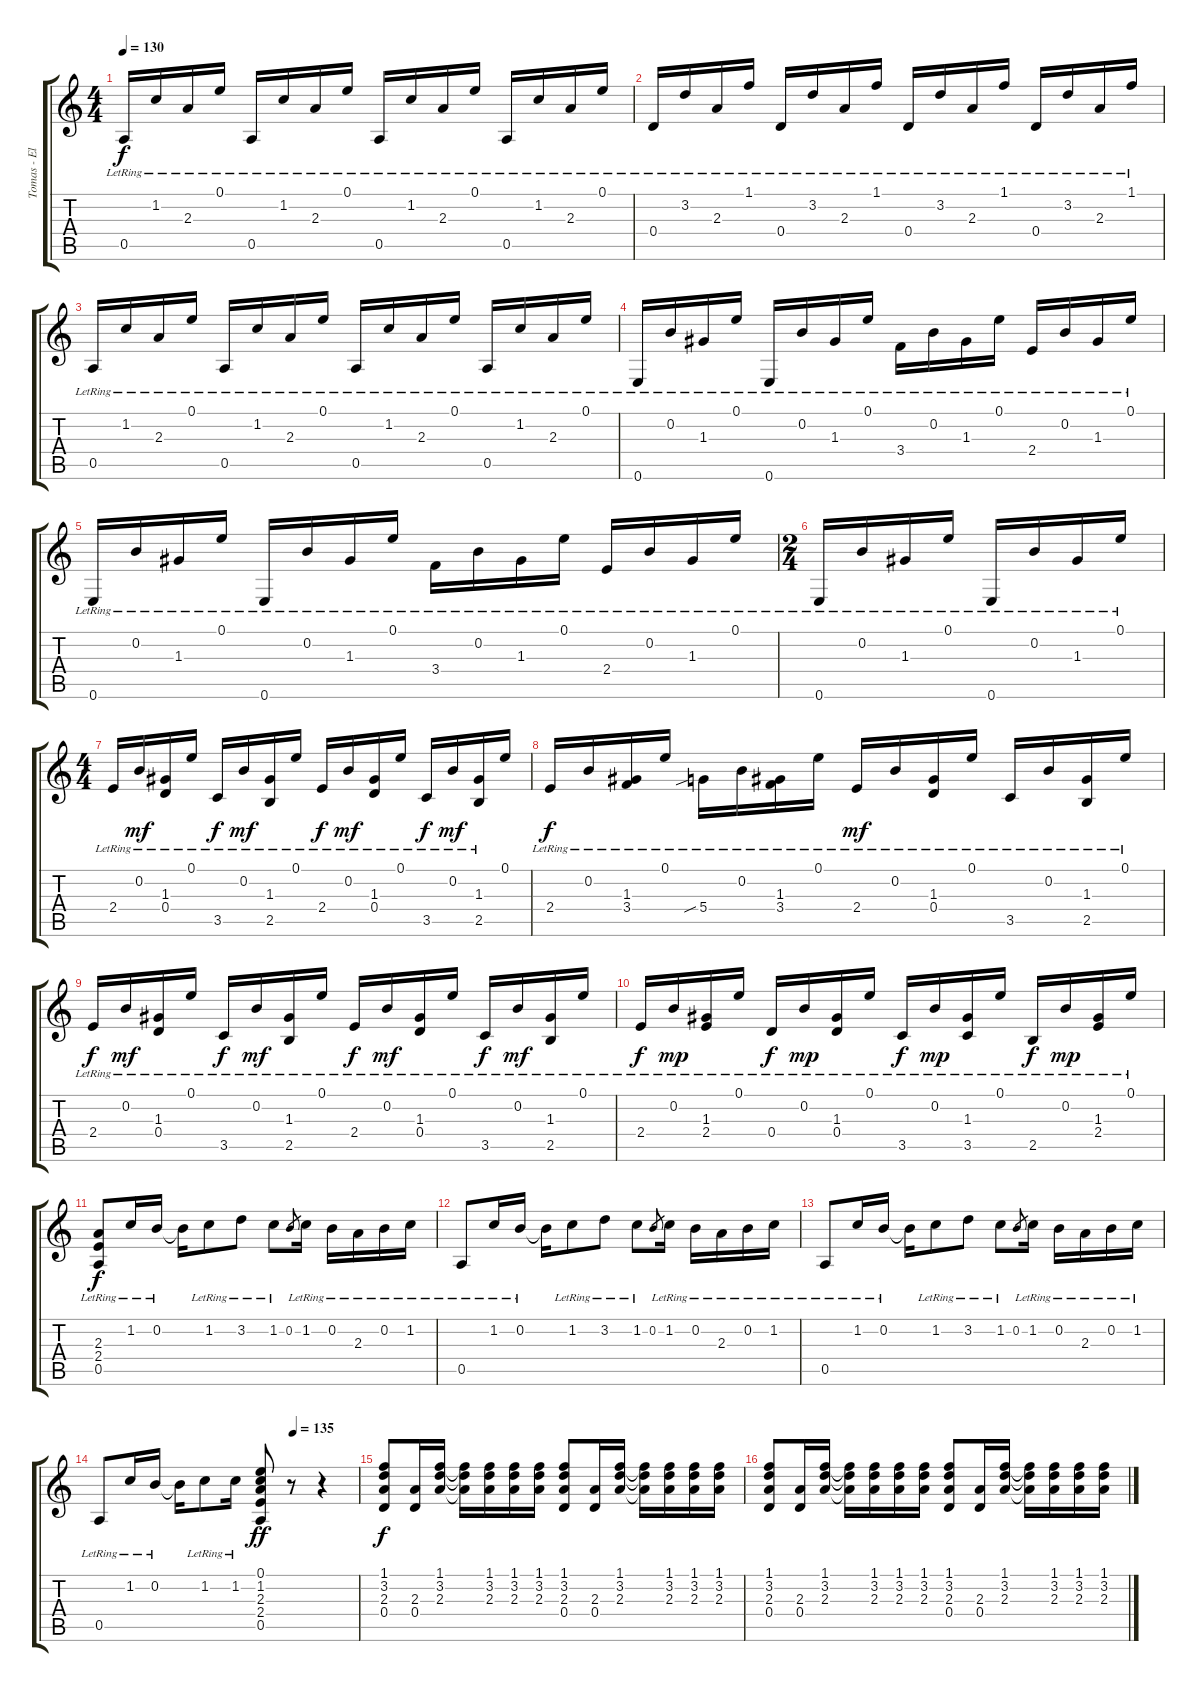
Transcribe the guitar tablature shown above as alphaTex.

\track ("Tomas - Elec. Guitar" "Tomas - El") {instrument electricguitarclean}
\staff {score tabs}
\tuning (E4 B3 G3 D3 A2 E2) {hide}
\ts (4 4)
\tempo 130
\clef g2
\ks c
0.5{lr}.16{dy f} 1.2{lr}.16 2.3{lr}.16 0.1{lr}.16 0.5{lr}.16 1.2{lr}.16 2.3{lr}.16 0.1{lr}.16 0.5{lr}.16 1.2{lr}.16 2.3{lr}.16 0.1{lr}.16 0.5{lr}.16 1.2{lr}.16 2.3{lr}.16 0.1{lr}.16 |
0.4{lr}.16 3.2{lr}.16 2.3{lr}.16 1.1{lr}.16 0.4{lr}.16 3.2{lr}.16 2.3{lr}.16 1.1{lr}.16 0.4{lr}.16 3.2{lr}.16 2.3{lr}.16 1.1{lr}.16 0.4{lr}.16 3.2{lr}.16 2.3{lr}.16 1.1{lr}.16 |
0.5{lr}.16 1.2{lr}.16 2.3{lr}.16 0.1{lr}.16 0.5{lr}.16 1.2{lr}.16 2.3{lr}.16 0.1{lr}.16 0.5{lr}.16 1.2{lr}.16 2.3{lr}.16 0.1{lr}.16 0.5{lr}.16 1.2{lr}.16 2.3{lr}.16 0.1{lr}.16 |
0.6{lr}.16 0.2{lr}.16 1.3{lr}.16 0.1{lr}.16 0.6{lr}.16 0.2{lr}.16 1.3{lr}.16 0.1{lr}.16 3.4{lr}.16 0.2{lr}.16 1.3{lr}.16 0.1{lr}.16 2.4{lr}.16 0.2{lr}.16 1.3{lr}.16 0.1{lr}.16 |
0.6{lr}.16 0.2{lr}.16 1.3{lr}.16 0.1{lr}.16 0.6{lr}.16 0.2{lr}.16 1.3{lr}.16 0.1{lr}.16 3.4{lr}.16 0.2{lr}.16 1.3{lr}.16 0.1{lr}.16 2.4{lr}.16 0.2{lr}.16 1.3{lr}.16 0.1{lr}.16 |
\ts (2 4)
0.6{lr}.16 0.2{lr}.16 1.3{lr}.16 0.1{lr}.16 0.6{lr}.16 0.2{lr}.16 1.3{lr}.16 0.1{lr}.16 |
\ts (4 4)
2.4{lr}.16 0.2{lr}.16{dy mf} (1.3{lr} 0.4{lr}).16 0.1{lr}.16 3.5{lr}.16{dy f} 0.2{lr}.16{dy mf} (1.3{lr} 2.5{lr}).16 0.1{lr}.16 2.4{lr}.16{dy f} 0.2{lr}.16{dy mf} (1.3{lr} 0.4{lr}).16 0.1{lr}.16 3.5{lr}.16{dy f} 0.2{lr}.16{dy mf} (1.3{lr} 2.5{lr}).16 0.1.16 |
2.4{lr}.16{dy f} 0.2{lr}.16 (1.3{lr} 3.4{lr}).16 0.1{lr}.16 5.4{sib lr}.16 0.2{lr}.16 (1.3{lr} 3.4{lr}).16 0.1{lr}.16 2.4{lr}.16{dy mf} 0.2{lr}.16 (1.3{lr} 0.4{lr}).16 0.1{lr}.16 3.5{lr}.16 0.2{lr}.16 (1.3 2.5{lr}).16 0.1{lr}.16 |
2.4{lr}.16{dy f} 0.2{lr}.16{dy mf} (1.3{lr} 0.4{lr}).16 0.1{lr}.16 3.5{lr}.16{dy f} 0.2{lr}.16{dy mf} (1.3{lr} 2.5{lr}).16 0.1{lr}.16 2.4{lr}.16{dy f} 0.2{lr}.16{dy mf} (1.3{lr} 0.4{lr}).16 0.1{lr}.16 3.5{lr}.16{dy f} 0.2{lr}.16{dy mf} (1.3{lr} 2.5{lr}).16 0.1{lr}.16 |
2.4{lr}.16{dy f} 0.2{lr}.16{dy mp} (1.3{lr} 2.4{lr}).16 0.1{lr}.16 0.4{lr}.16{dy f} 0.2{lr}.16{dy mp} (1.3{lr} 0.4{lr}).16 0.1{lr}.16 3.5{lr}.16{dy f} 0.2{lr}.16{dy mp} (1.3{lr} 3.5{lr}).16 0.1{lr}.16 2.5{lr}.16{dy f} 0.2{lr}.16{dy mp} (1.3{lr} 2.4).16 0.1{lr}.16 |
(2.3{lr} 2.4{lr} 0.5{lr}).8{dy f} 1.2{lr}.16 0.2{lr}.16 0.2{t}.16 1.2{lr}.8 3.2{lr}.8 1.2{lr}.8 0.2.8{gr} 1.2{lr}.16 0.2{lr}.16 2.3{lr}.16 0.2{lr}.16 1.2{lr}.16 |
0.5{lr}.8 1.2{lr}.16 0.2{lr}.16 0.2{t}.16 1.2{lr}.8 3.2{lr}.8 1.2{lr}.8 0.2.8{gr} 1.2{lr}.16 0.2{lr}.16 2.3{lr}.16 0.2{lr}.16 1.2{lr}.16 |
0.5{lr}.8 1.2{lr}.16 0.2{lr}.16 0.2{t}.16 1.2{lr}.8 3.2{lr}.8 1.2{lr}.8 0.2.8{gr} 1.2{lr}.16 0.2{lr}.16 2.3{lr}.16 0.2{lr}.16 1.2{lr}.16 |
\tempo (135 0.75)
0.5{lr}.8 1.2{lr}.16 0.2{lr}.16 0.2{t}.16 1.2{lr}.8 1.2{lr}.16 (0.1 1.2 2.3 2.4 0.5).8{dy ff} r.8 r.4 |
(1.1 3.2 2.3 0.4).8{dy f} (2.3 0.4).16 (1.1 3.2 2.3).16 (1.1{t} 3.2{t} 2.3{t}).16 (1.1 3.2 2.3).16 (1.1 3.2 2.3).16 (1.1 3.2 2.3).16 (1.1 3.2 2.3 0.4).8 (2.3 0.4).16 (1.1 3.2 2.3).16 (1.1{t} 3.2{t} 2.3{t}).16 (1.1 3.2 2.3).16 (1.1 3.2 2.3).16 (1.1 3.2 2.3).16 |
(1.1 3.2 2.3 0.4).8 (2.3 0.4).16 (1.1 3.2 2.3).16 (1.1{t} 3.2{t} 2.3{t}).16 (1.1 3.2 2.3).16 (1.1 3.2 2.3).16 (1.1 3.2 2.3).16 (1.1 3.2 2.3 0.4).8 (2.3 0.4).16 (1.1 3.2 2.3).16 (1.1{t} 3.2{t} 2.3{t}).16 (1.1 3.2 2.3).16 (1.1 3.2 2.3).16 (1.1 3.2 2.3).16
